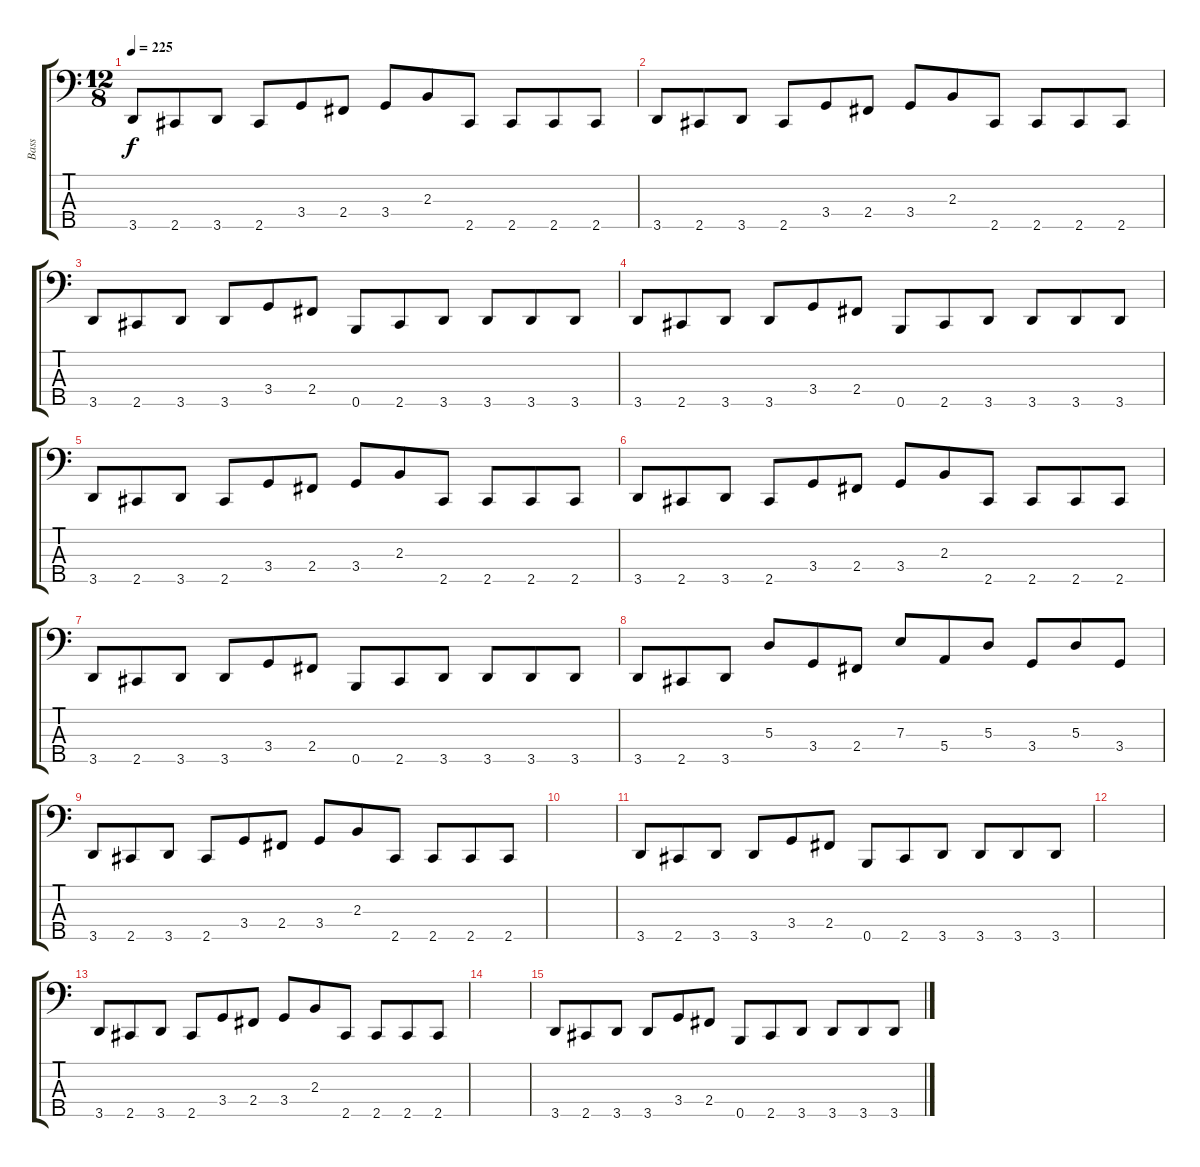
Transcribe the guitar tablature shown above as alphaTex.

\track ("Bass" "Bass") {instrument electricbasspick}
\staff {score tabs}
\tuning (G2 D2 A1 E1 B0) {hide}
\ts (12 8)
\tempo 225
\clef f4
\ks c
3.5.8{dy f} 2.5.8 3.5.8 2.5.8 3.4.8 2.4.8 3.4.8 2.3.8 2.5.8 2.5.8 2.5.8 2.5.8 |
3.5.8 2.5.8 3.5.8 2.5.8 3.4.8 2.4.8 3.4.8 2.3.8 2.5.8 2.5.8 2.5.8 2.5.8 |
3.5.8 2.5.8 3.5.8 3.5.8 3.4.8 2.4.8 0.5.8 2.5.8 3.5.8 3.5.8 3.5.8 3.5.8 |
3.5.8 2.5.8 3.5.8 3.5.8 3.4.8 2.4.8 0.5.8 2.5.8 3.5.8 3.5.8 3.5.8 3.5.8 |
3.5.8 2.5.8 3.5.8 2.5.8 3.4.8 2.4.8 3.4.8 2.3.8 2.5.8 2.5.8 2.5.8 2.5.8 |
3.5.8 2.5.8 3.5.8 2.5.8 3.4.8 2.4.8 3.4.8 2.3.8 2.5.8 2.5.8 2.5.8 2.5.8 |
3.5.8 2.5.8 3.5.8 3.5.8 3.4.8 2.4.8 0.5.8 2.5.8 3.5.8 3.5.8 3.5.8 3.5.8 |
3.5.8 2.5.8 3.5.8 5.3.8 3.4.8 2.4.8 7.3.8 5.4.8 5.3.8 3.4.8 5.3.8 3.4.8 |
3.5.8 2.5.8 3.5.8 2.5.8 3.4.8 2.4.8 3.4.8 2.3.8 2.5.8 2.5.8 2.5.8 2.5.8 |
|
3.5.8 2.5.8 3.5.8 3.5.8 3.4.8 2.4.8 0.5.8 2.5.8 3.5.8 3.5.8 3.5.8 3.5.8 |
|
3.5.8 2.5.8 3.5.8 2.5.8 3.4.8 2.4.8 3.4.8 2.3.8 2.5.8 2.5.8 2.5.8 2.5.8 |
|
3.5.8 2.5.8 3.5.8 3.5.8 3.4.8 2.4.8 0.5.8 2.5.8 3.5.8 3.5.8 3.5.8 3.5.8
